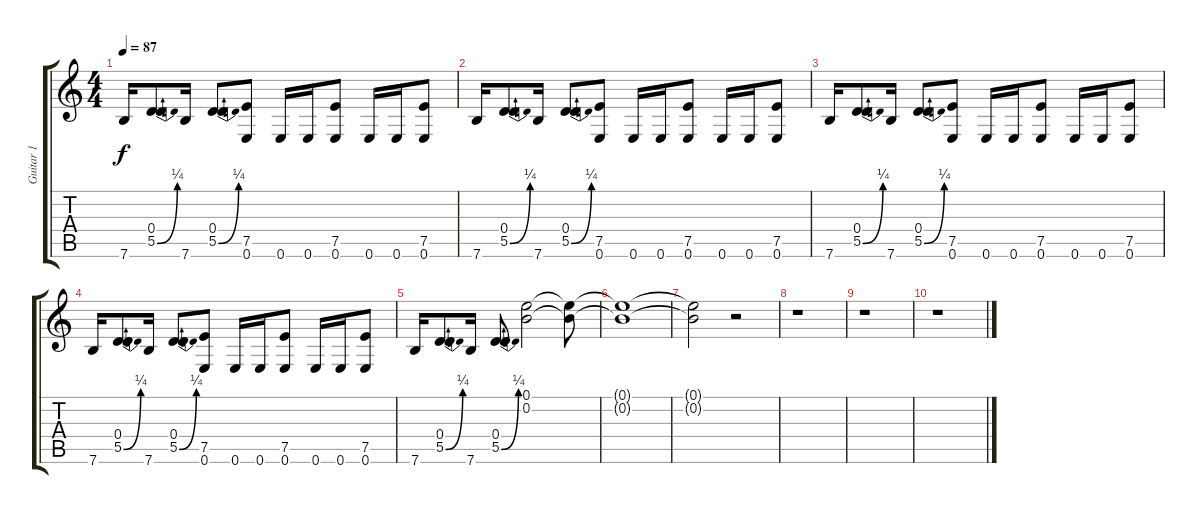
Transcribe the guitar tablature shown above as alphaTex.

\track ("Guitar 1" "Guitar 1") {instrument overdrivenguitar}
\staff {score tabs}
\tuning (E4 B3 G3 D3 A2 E2) {hide}
\ts (4 4)
\tempo 87
\clef g2
\ks c
7.6.16{dy f} (0.4 5.5{be (bend 0 0 60 1)}).8 7.6.16 (0.4 5.5{be (bend 0 0 60 1)}).8 (7.5 0.6).8 0.6.16 0.6.16 (7.5 0.6).8 0.6.16 0.6.16 (7.5 0.6).8 |
7.6.16 (0.4 5.5{be (bend 0 0 60 1)}).8 7.6.16 (0.4 5.5{be (bend 0 0 60 1)}).8 (7.5 0.6).8 0.6.16 0.6.16 (7.5 0.6).8 0.6.16 0.6.16 (7.5 0.6).8 |
7.6.16 (0.4 5.5{be (bend 0 0 60 1)}).8 7.6.16 (0.4 5.5{be (bend 0 0 60 1)}).8 (7.5 0.6).8 0.6.16 0.6.16 (7.5 0.6).8 0.6.16 0.6.16 (7.5 0.6).8 |
7.6.16 (0.4 5.5{be (bend 0 0 60 1)}).8 7.6.16 (0.4 5.5{be (bend 0 0 60 1)}).8 (7.5 0.6).8 0.6.16 0.6.16 (7.5 0.6).8 0.6.16 0.6.16 (7.5 0.6).8 |
7.6.16 (0.4 5.5{be (bend 0 0 60 1)}).8 7.6.16 (0.4 5.5{be (bend 0 0 60 1)}).8 (0.1 0.2).2 (0.1{t} 0.2{t}).8 |
(0.1{t} 0.2{t}).1 |
(0.1{t} 0.2{t}).2 r.2 |
r.1 |
r.1 |
r.1
